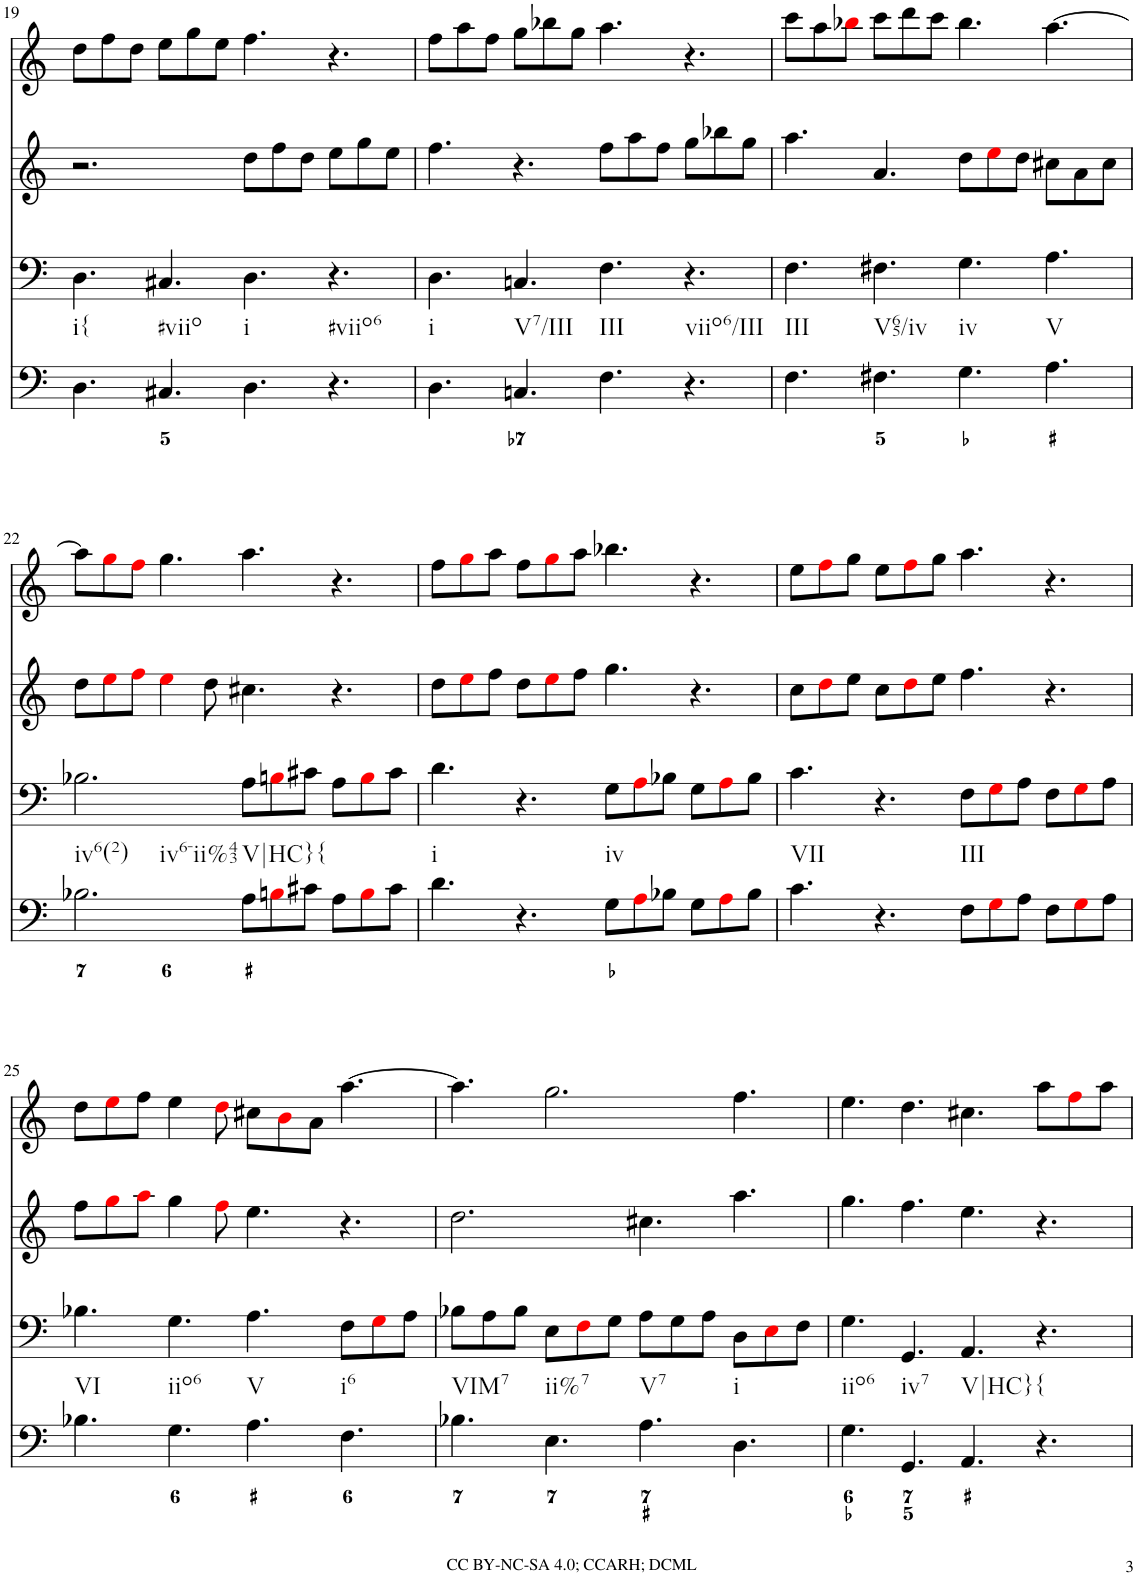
**kern	**kern	**kern	**kern
*part4	*part3	*part2	*part1
*staff4	*staff3	*staff2	*staff1
*I"Piano	*I"Piano	*I"Piano	*I"Piano
*I'Pno	*I'Pno	*I'Pno	*I'Pno
!!LO:PB:g=z
*clefF4	*clefF4	*clefG2	*clefG2
*k[]	*k[]	*k[]	*k[]
*M12/8	*M12/8	*M12/8	*M12/8
=19	=19	=19	=19
!	!LO:TX:b:t=i{	!	!
4.D\	4.D\	2.r	8dd\L
.	.	.	8ff\
.	.	.	8dd\J
!	!LO:TX:b:t=#viio	!	!
4.C#X/	4.C#X/	.	8ee\L
.	.	.	8gg\
.	.	.	8ee\J
!	!LO:TX:b:t=i	!	!
4.D\	4.D\	8dd\L	4.ff\
.	.	8ff\	.
.	.	8dd\J	.
!	!LO:TX:b:t=#viio6	!	!
4.r	4.r	8ee\L	4.r
.	.	8gg\	.
.	.	8ee\J	.
=20	=20	=20	=20
!	!LO:TX:b:t=i	!	!
4.D\	4.D\	4.ff\	8ff\L
.	.	.	8aa\
.	.	.	8ff\J
!	!LO:TX:b:t=V7/III	!	!
4.Cn/	4.Cn/	4.r	8gg\L
.	.	.	8bb-X\
.	.	.	8gg\J
!	!LO:TX:b:t=III	!	!
4.F\	4.F\	8ff\L	4.aa\
.	.	8aa\	.
.	.	8ff\J	.
!	!LO:TX:b:t=viio6/III	!	!
4.r	4.r	8gg\L	4.r
.	.	8bb-X\	.
.	.	8gg\J	.
=21	=21	=21	=21
!	!LO:TX:b:t=III	!	!
4.F\	4.F\	4.aa\	8ccc\L
.	.	.	8aa\
.	.	.	8bb-Xi\J
!	!LO:TX:b:t=V65/iv	!	!
4.F#X\	4.F#X\	4.a/	8ccc\L
.	.	.	8ddd\
.	.	.	8ccc\J
!	!LO:TX:b:t=iv	!	!
4.G\	4.G\	8dd\L	4.bb-\
.	.	8eei\	.
.	.	8dd\J	.
!	!LO:TX:b:t=V	!	!
4.A\	4.A\	8cc#X\L	[4.aa\
.	.	8a\	.
.	.	8cc#\J	.
!!LO:LB:g=z
=22	=22	=22	=22
!	!LO:TX:b:t=iv6(2)	!	!
!	!LO:TX:b:t=iv6-ii%43	!	!
2.B-X\	2.B-X\	8dd\L	8aa\L]
.	.	8eei\	8ggi\
.	.	8ffi\J	8ffi\J
.	.	4eei\	4.gg\
.	.	8dd\	.
!	!LO:TX:b:t=V|HC}{	!	!
8A\L	8A\L	4.cc#X\	4.aa\
8Bni\	8Bni\	.	.
8c#X\J	8c#X\J	.	.
8A\L	8A\L	4.r	4.r
8Bi\	8Bi\	.	.
8c#\J	8c#\J	.	.
=23	=23	=23	=23
!	!LO:TX:b:t=i	!	!
4.d\	4.d\	8dd\L	8ff\L
.	.	8eei\	8ggi\
.	.	8ff\J	8aa\J
4.r	4.r	8dd\L	8ff\L
.	.	8eei\	8ggi\
.	.	8ff\J	8aa\J
!	!LO:TX:b:t=iv	!	!
8G\L	8G\L	4.gg\	4.bb-X\
8Ai\	8Ai\	.	.
8B-X\J	8B-X\J	.	.
8G\L	8G\L	4.r	4.r
8Ai\	8Ai\	.	.
8B-\J	8B-\J	.	.
=24	=24	=24	=24
!	!LO:TX:b:t=VII	!	!
4.c\	4.c\	8cc\L	8ee\L
.	.	8ddi\	8ffi\
.	.	8ee\J	8gg\J
4.r	4.r	8cc\L	8ee\L
.	.	8ddi\	8ffi\
.	.	8ee\J	8gg\J
!	!LO:TX:b:t=III	!	!
8F\L	8F\L	4.ff\	4.aa\
8Gi\	8Gi\	.	.
8A\J	8A\J	.	.
8F\L	8F\L	4.r	4.r
8Gi\	8Gi\	.	.
8A\J	8A\J	.	.
!!LO:LB:g=z
=25	=25	=25	=25
!	!LO:TX:b:t=VI	!	!
4.B-X\	4.B-X\	8ff\L	8dd\L
.	.	8ggi\	8eei\
.	.	8aai\J	8ff\J
!	!LO:TX:b:t=iio6	!	!
4.G\	4.G\	4gg\	4ee\
.	.	8ffi\	8ddi\
!	!LO:TX:b:t=V	!	!
4.A\	4.A\	4.ee\	8cc#X\L
.	.	.	8bi\
.	.	.	8a\J
!	!LO:TX:b:t=i6	!	!
4.F\	8F\L	4.r	[4.aa\
.	8Gi\	.	.
.	8A\J	.	.
=26	=26	=26	=26
!	!LO:TX:b:t=VIM7	!	!
4.B-X\	8B-X\L	2.dd\	4.aa\]
.	8A\	.	.
.	8B-\J	.	.
!	!LO:TX:b:t=ii%7	!	!
4.E\	8E\L	.	2.gg\
.	8Fi\	.	.
.	8G\J	.	.
!	!LO:TX:b:t=V7	!	!
4.A\	8A\L	4.cc#X\	.
.	8G\	.	.
.	8A\J	.	.
!	!LO:TX:b:t=i	!	!
4.D\	8D\L	4.aa\	4.ff\
.	8Ei\	.	.
.	8F\J	.	.
=27	=27	=27	=27
!	!LO:TX:b:t=iio6	!	!
4.G\	4.G\	4.gg\	4.ee\
!	!LO:TX:b:t=iv7	!	!
4.GG/	4.GG/	4.ff\	4.dd\
!	!LO:TX:b:t=V|HC}	!	!
4.AA/	4.AA/	4.ee\	4.cc#X\
!	!LO:TX:b:t={	!	!
4.r	4.r	4.r	8aa\L
.	.	.	8ffi\
.	.	.	8aa\J
=	=	=	=
*-	*-	*-	*-
